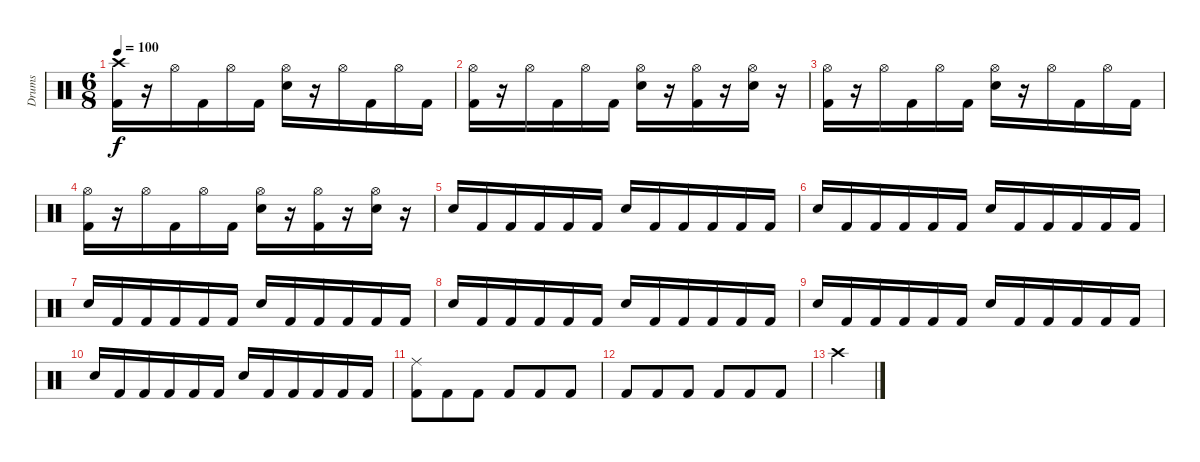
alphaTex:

\track ("Drums" "Drums") {instrument percussion}
\staff {score}
\articulation defaults
\ts (6 8)
\tempo 100
\clef neutral
\ks c
("Crash high (hit)" "Kick (hit) 2").16{dy f} r.16 "Hi-Hat (open)".16 "Kick (hit) 2".16 "Hi-Hat (open)".16 "Kick (hit) 2".16 ("Hi-Hat (open)" "Snare (hit) 2").16 r.16 "Hi-Hat (open)".16 "Kick (hit) 2".16 "Hi-Hat (open)".16 "Kick (hit) 2".16 |
("Hi-Hat (open)" "Kick (hit) 2").16 r.16 "Hi-Hat (open)".16 "Kick (hit) 2".16 "Hi-Hat (open)".16 "Kick (hit) 2".16 ("Hi-Hat (open)" "Snare (hit) 2").16 r.16 ("Hi-Hat (open)" "Kick (hit) 2").16 r.16 ("Hi-Hat (open)" "Snare (hit) 2").16 r.16 |
("Hi-Hat (open)" "Kick (hit) 2").16 r.16 "Hi-Hat (open)".16 "Kick (hit) 2".16 "Hi-Hat (open)".16 "Kick (hit) 2".16 ("Hi-Hat (open)" "Snare (hit) 2").16 r.16 "Hi-Hat (open)".16 "Kick (hit) 2".16 "Hi-Hat (open)".16 "Kick (hit) 2".16 |
("Hi-Hat (open)" "Kick (hit) 2").16 r.16 "Hi-Hat (open)".16 "Kick (hit) 2".16 "Hi-Hat (open)".16 "Kick (hit) 2".16 ("Hi-Hat (open)" "Snare (hit) 2").16 r.16 ("Hi-Hat (open)" "Kick (hit) 2").16 r.16 ("Hi-Hat (open)" "Snare (hit) 2").16 r.16 |
"Snare (hit) 2".16 "Kick (hit) 2".16 "Kick (hit) 2".16 "Kick (hit) 2".16 "Kick (hit) 2".16 "Kick (hit) 2".16 "Snare (hit) 2".16 "Kick (hit) 2".16 "Kick (hit) 2".16 "Kick (hit) 2".16 "Kick (hit) 2".16 "Kick (hit) 2".16 |
"Snare (hit) 2".16 "Kick (hit) 2".16 "Kick (hit) 2".16 "Kick (hit) 2".16 "Kick (hit) 2".16 "Kick (hit) 2".16 "Snare (hit) 2".16 "Kick (hit) 2".16 "Kick (hit) 2".16 "Kick (hit) 2".16 "Kick (hit) 2".16 "Kick (hit) 2".16 |
"Snare (hit) 2".16 "Kick (hit) 2".16 "Kick (hit) 2".16 "Kick (hit) 2".16 "Kick (hit) 2".16 "Kick (hit) 2".16 "Snare (hit) 2".16 "Kick (hit) 2".16 "Kick (hit) 2".16 "Kick (hit) 2".16 "Kick (hit) 2".16 "Kick (hit) 2".16 |
"Snare (hit) 2".16 "Kick (hit) 2".16 "Kick (hit) 2".16 "Kick (hit) 2".16 "Kick (hit) 2".16 "Kick (hit) 2".16 "Snare (hit) 2".16 "Kick (hit) 2".16 "Kick (hit) 2".16 "Kick (hit) 2".16 "Kick (hit) 2".16 "Kick (hit) 2".16 |
"Snare (hit) 2".16 "Kick (hit) 2".16 "Kick (hit) 2".16 "Kick (hit) 2".16 "Kick (hit) 2".16 "Kick (hit) 2".16 "Snare (hit) 2".16 "Kick (hit) 2".16 "Kick (hit) 2".16 "Kick (hit) 2".16 "Kick (hit) 2".16 "Kick (hit) 2".16 |
"Snare (hit) 2".16 "Kick (hit) 2".16 "Kick (hit) 2".16 "Kick (hit) 2".16 "Kick (hit) 2".16 "Kick (hit) 2".16 "Snare (hit) 2".16 "Kick (hit) 2".16 "Kick (hit) 2".16 "Kick (hit) 2".16 "Kick (hit) 2".16 "Kick (hit) 2".16 |
("Ride (middle)" "Kick (hit) 2").8 "Kick (hit) 2".8 "Kick (hit) 2".8 "Kick (hit) 2".8 "Kick (hit) 2".8 "Kick (hit) 2".8 |
"Kick (hit) 2".8 "Kick (hit) 2".8 "Kick (hit) 2".8 "Kick (hit) 2".8 "Kick (hit) 2".8 "Kick (hit) 2".8 |
"Crash high (hit)".4
